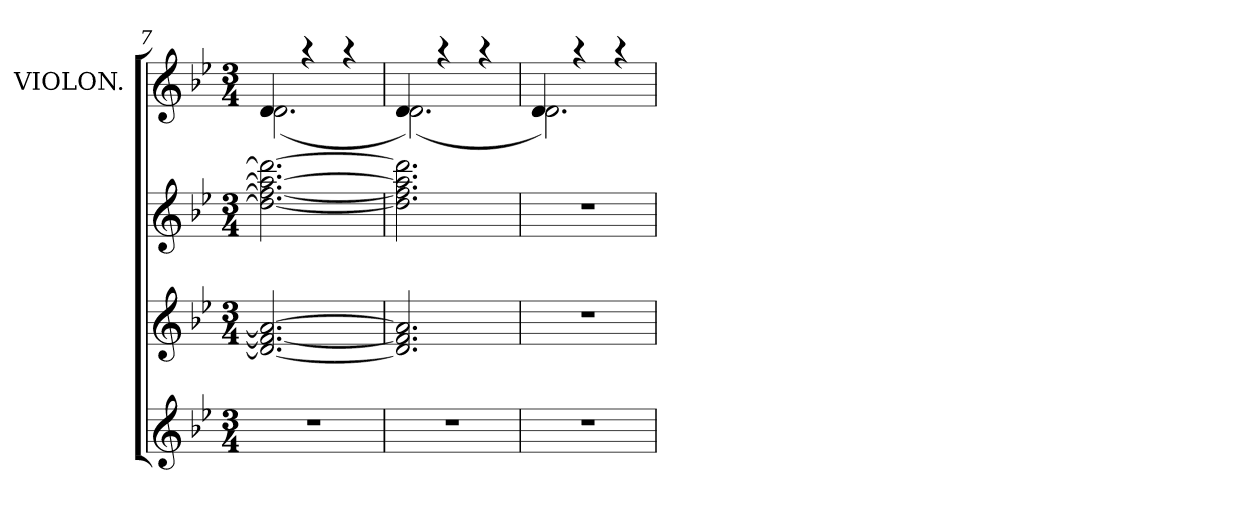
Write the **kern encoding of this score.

**kern	**kern	**kern	**kern
*part3	*part2	*part2	*part1
*staff4	*staff3	*staff2	*staff1
*	*	*	*I"VIOLON.
*clefG2	*clefG2	*clefG2	*clefG2
*k[b-e-]	*k[b-e-]	*k[b-e-]	*k[b-e-]
*B-:	*B-:	*B-:	*B-:
*M3/4	*M3/4	*M3/4	*M3/4
=7	=7	=7	=7
!LO:N:vis=1	!	!	!
*	*	*	*^
2.r	2.d/_ 2.f#/_ 2.a/_	2.dd\_ 2.ff#\_ 2.aa\_ 2.ddd\_	4d/	(<2.d\
.	.	.	4raa	.
.	.	.	4raa	.
=8	=8	=8	=8	=8
!LO:N:vis=1	!	!	!	!
2.r	2.d/] 2.f#/] 2.a/]	2.dd\] 2.ff#\] 2.aa\] 2.ddd\]	4d/	(<2.d\)
.	.	.	4raa	.
.	.	.	4raa	.
=9	=9	=9	=9	=9
!LO:N:vis=1	!LO:N:vis=1	!LO:N:vis=1	!	!
2.r	2.r	2.r	4d/	2.d\)
.	.	.	4raa	.
.	.	.	4raa	.
*	*	*	*v	*v
=	=	=	=
*-	*-	*-	*-
